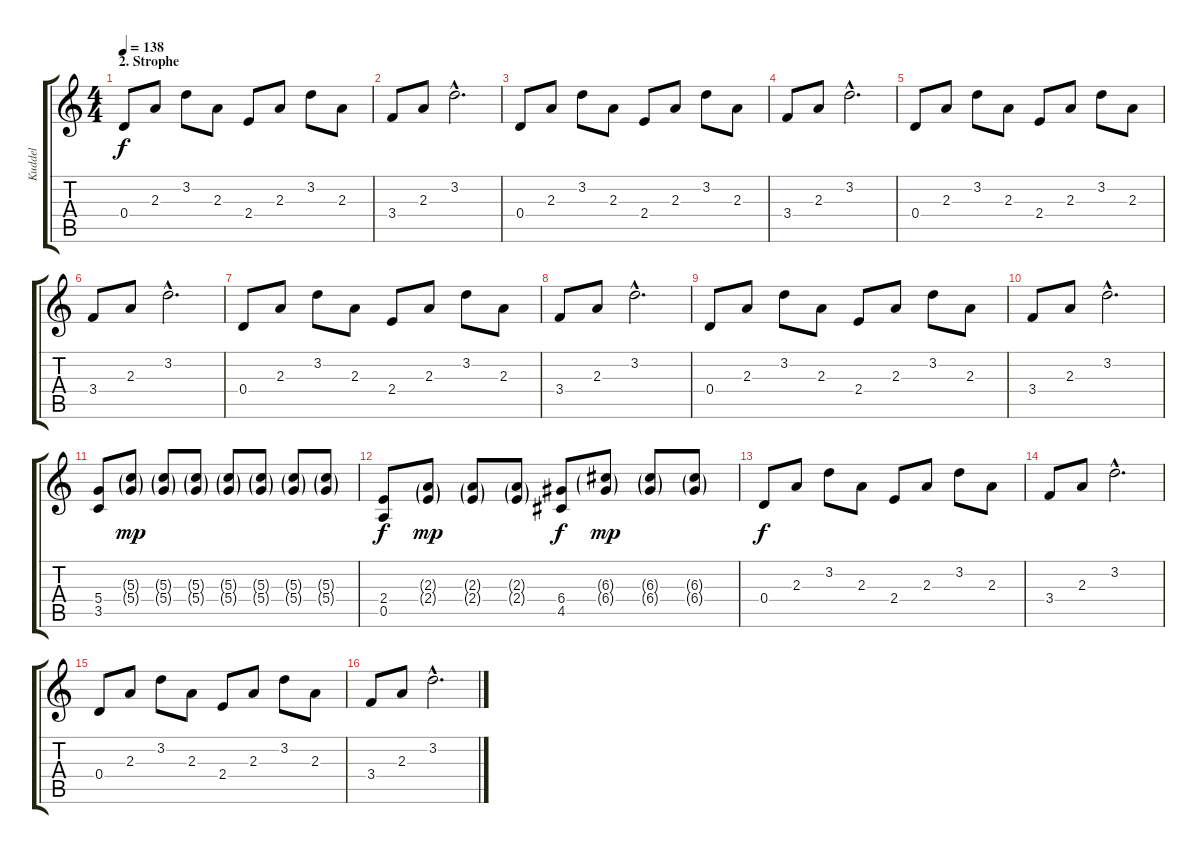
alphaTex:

\track ("Kuddel" "Kuddel") {instrument acousticguitarsteel}
\staff {score tabs}
\tuning (E4 B3 G3 D3 A2 E2) {hide}
\ts (4 4)
\section ("" "2. Strophe")
\tempo 138
\clef g2
\ks c
0.4.8{dy f} 2.3.8 3.2.8 2.3.8 2.4.8 2.3.8 3.2.8 2.3.8 |
3.4.8 2.3.8 3.2{hac}.2{d} |
0.4.8 2.3.8 3.2.8 2.3.8 2.4.8 2.3.8 3.2.8 2.3.8 |
3.4.8 2.3.8 3.2{hac}.2{d} |
0.4.8 2.3.8 3.2.8 2.3.8 2.4.8 2.3.8 3.2.8 2.3.8 |
3.4.8 2.3.8 3.2{hac}.2{d} |
0.4.8 2.3.8 3.2.8 2.3.8 2.4.8 2.3.8 3.2.8 2.3.8 |
3.4.8 2.3.8 3.2{hac}.2{d} |
0.4.8 2.3.8 3.2.8 2.3.8 2.4.8 2.3.8 3.2.8 2.3.8 |
3.4.8 2.3.8 3.2{hac}.2{d} |
(5.4 3.5).8 (5.3{g} 5.4{g}).8{dy mp} (5.3{g} 5.4{g}).8 (5.3{g} 5.4{g}).8 (5.3{g} 5.4{g}).8 (5.3{g} 5.4{g}).8 (5.3{g} 5.4{g}).8 (5.3{g} 5.4{g}).8 |
(2.4 0.5).8{dy f} (2.3{g} 2.4{g}).8{dy mp} (2.3{g} 2.4{g}).8 (2.3{g} 2.4{g}).8 (6.4 4.5).8{dy f} (6.3{g} 6.4{g}).8{dy mp} (6.3{g} 6.4{g}).8 (6.3{g} 6.4{g}).8 |
0.4.8{dy f} 2.3.8 3.2.8 2.3.8 2.4.8 2.3.8 3.2.8 2.3.8 |
3.4.8 2.3.8 3.2{hac}.2{d} |
0.4.8 2.3.8 3.2.8 2.3.8 2.4.8 2.3.8 3.2.8 2.3.8 |
3.4.8 2.3.8 3.2{hac}.2{d}
